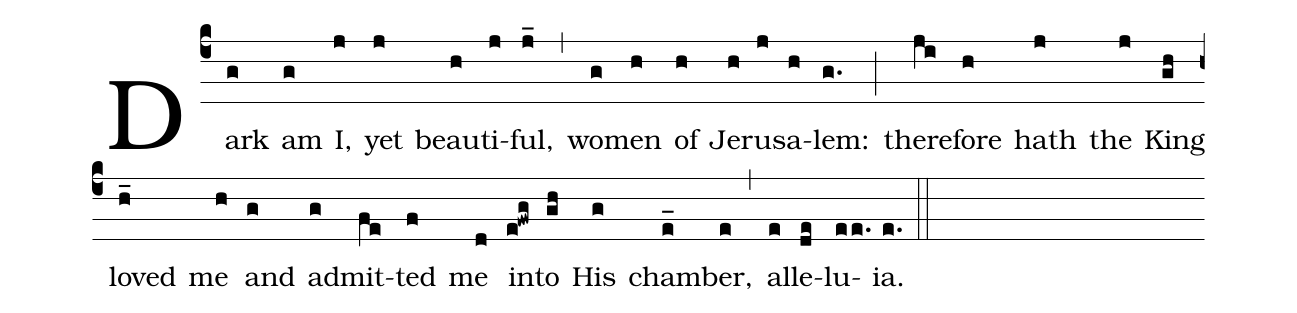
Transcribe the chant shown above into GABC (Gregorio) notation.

%%
(c4) Dark(g) am(g) I,(j) yet(j) beau(h)ti(j)ful,(j_) (,) wo(g)men(h) of(h) Je(h)ru(j)sa(h)lem:(g.) (;) there(ji)fore(h) hath(j) the(j) King(gh) loved(h_) me(h) and(g) ad(g)mit(fe)ted(f) me(d) in(e!fwg)to(gh) His(g) cham(e_)ber,(e) (,) al(e)le(de)lu(ee.)ia.(e.) (::)

% http://www.e-codices.unifr.ch/en/sbe/0611/216v
